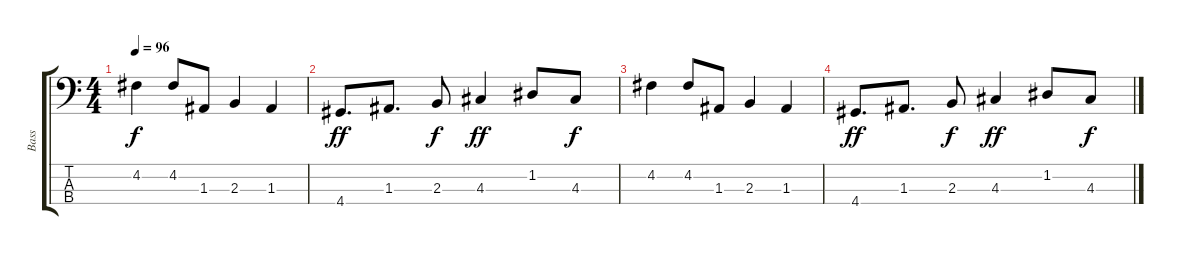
\track ("Bass" "Bass") {instrument electricbassfinger}
\staff {score tabs}
\tuning (G2 D2 A1 E1) {hide}
\ts (4 4)
\tempo 96
\clef f4
\ks c
4.2.4{dy f volume 9} 4.2.8{volume 8} 1.3.8{volume 8} 2.3.4{volume 7} 1.3.4{volume 6} |
4.4.8{d dy ff volume 6} 1.3.8{d volume 5} 2.3.8{dy f volume 5} 4.3.4{dy ff volume 5} 1.2.8{volume 4} 4.3.8{dy f volume 4} |
4.2.4{volume 4} 4.2.8{volume 3} 1.3.8{volume 3} 2.3.4{volume 3} 1.3.4{volume 2} |
4.4.8{d dy ff volume 2} 1.3.8{d volume 2} 2.3.8{dy f volume 1} 4.3.4{dy ff volume 1} 1.2.8{volume 0} 4.3.8{dy f volume 0}
